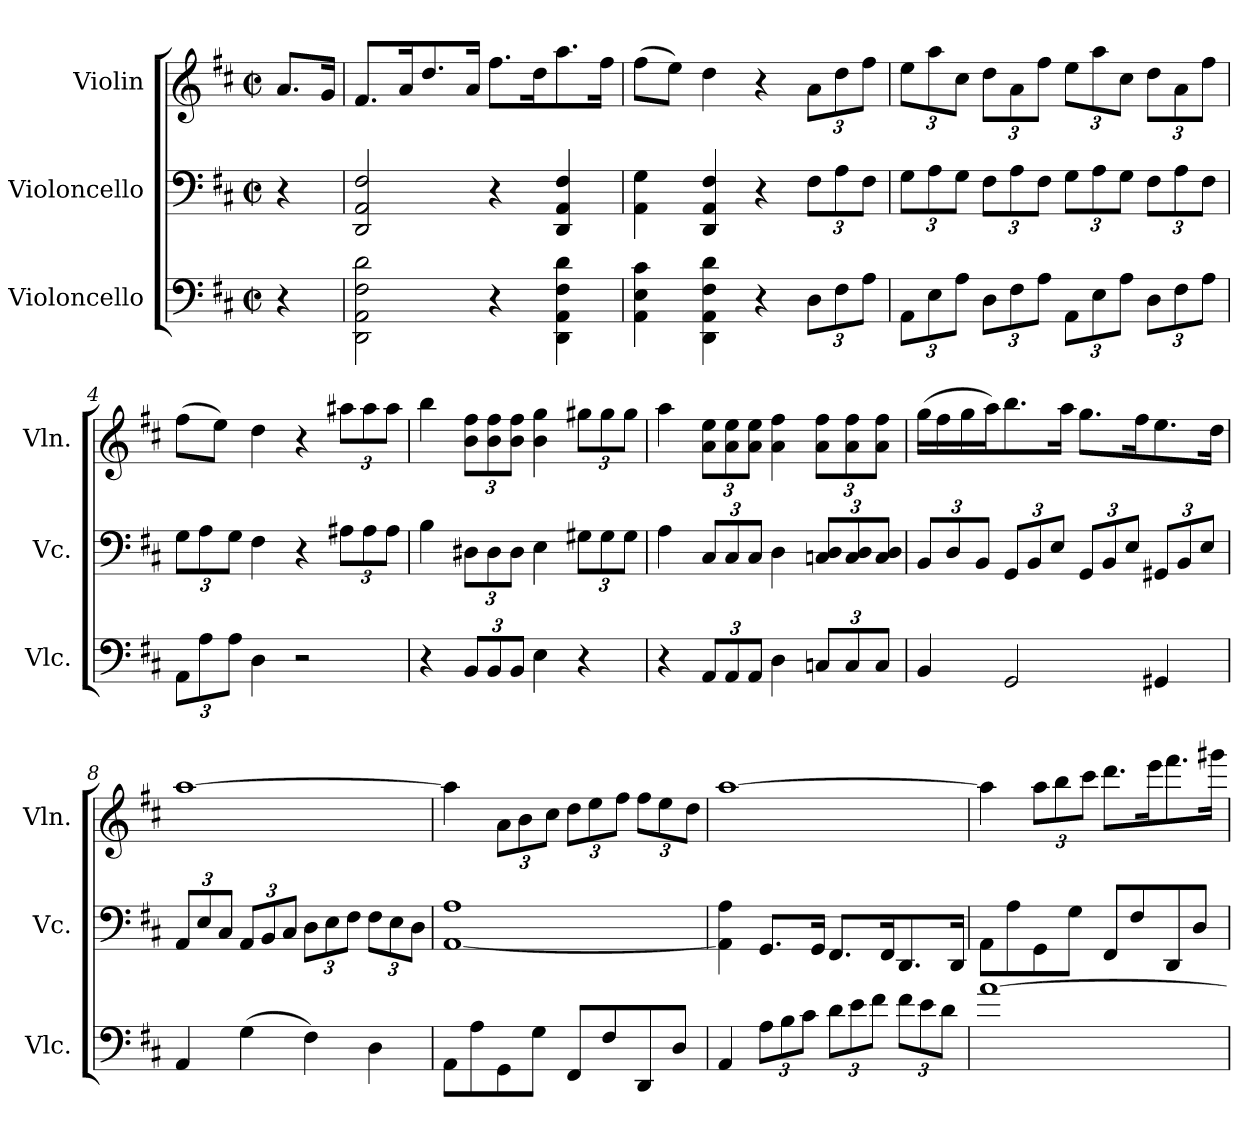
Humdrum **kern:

**kern	**kern	**kern
*part3	*part2	*part1
*staff3	*staff2	*staff1
*I"Violoncello	*I"Violoncello	*I"Violin
*I'Vlc.	*I'Vc.	*I'Vln.
*clefF4	*clefF4	*clefG2
*k[f#c#]	*k[f#c#]	*k[f#c#]
*M2/2	*M2/2	*M2/2
*met(c|)	*met(c|)	*met(c|)
*MM80	*MM80	*MM80
=	=	=
4r	4r	8.a/L
.	.	16g/Jk
=1	=1	=1
2DD\ 2AA\ 2F#\ 2d\	2DD/ 2AA/ 2F#/	8.f#/L
.	.	16a/K
.	.	8.dd/
.	.	16a/Jk
4r	4r	8.ff#\L
.	.	16dd\K
4DD\ 4AA\ 4F#\ 4d\	4DD/ 4AA/ 4F#/	8.aa\
.	.	16ff#\Jk
=2	=2	=2
4AA\ 4E\ 4c#\	4AA\ 4G\	(>8ff#\L
.	.	8ee\J)
4DD\ 4AA\ 4F#\ 4d\	4DD/ 4AA/ 4F#/	4dd\
4r	4r	4r
*Xbrackettup	*Xbrackettup	*Xbrackettup
12D\L	12F#\L	12a\L
12F#\	12A\	12dd\
12A\J	12F#\J	12ff#\J
=3	=3	=3
12AA\L	12G\L	12ee\L
12E\	12A\	12aa\
12A\J	12G\J	12cc#\J
12D\L	12F#\L	12dd\L
12F#\	12A\	12a\
12A\J	12F#\J	12ff#\J
12AA\L	12G\L	12ee\L
12E\	12A\	12aa\
12A\J	12G\J	12cc#\J
12D\L	12F#\L	12dd\L
12F#\	12A\	12a\
12A\J	12F#\J	12ff#\J
!!LO:LB:g=z
=4	=4	=4
12AA\L	12G\L	(>8ff#\L
12A\	12A\	.
.	.	8ee\J)
12A\J	12G\J	.
4D\	4F#\	4dd\
2r	4r	4r
.	12A#X\L	12aa#X\L
.	12A#\	12aa#\
.	12A#\J	12aa#\J
=5	=5	=5
4r	4B\	4bb\
12BB/L	12D#X\L	12b\ 12ff#\L
12BB/	12D#\	12b\ 12ff#\
12BB/J	12D#\J	12b\ 12ff#\J
4E\	4E\	4b\ 4gg\
4r	12G#X\L	12gg#X\L
.	12G#\	12gg#\
.	12G#\J	12gg#\J
=6	=6	=6
4r	4A\	4aa\
12AA/L	12C#/L	12a\ 12ee\L
12AA/	12C#/	12a\ 12ee\
12AA/J	12C#/J	12a\ 12ee\J
4D\	4D\	4a\ 4ff#\
12Cn/L	12Cn/ 12D/L	12a\ 12ff#\L
12C/	12C/ 12D/	12a\ 12ff#\
12C/J	12C/ 12D/J	12a\ 12ff#\J
!!LO:LB:g=z
=7	=7	=7
4BB/	12BB/L	(>16gg\LL
.	.	16ff#\
.	12D/	.
.	.	16gg\
.	12BB/J	.
.	.	16aa\J)
2GG/	12GG/L	8.bb\
.	12BB/	.
.	12E/J	.
.	.	16aa\Jk
.	12GG/L	8.gg\L
.	12BB/	.
.	12E/J	.
.	.	16ff#\K
4GG#X/	12GG#X/L	8.ee\
.	12BB/	.
.	12E/J	.
.	.	16dd\Jk
=8	=8	=8
4AA/	12AA/L	[1aa
.	12E/	.
.	12C#/J	.
(>4G\	12AA/L	.
.	12BB/	.
.	12C#/J	.
4F#\)	12D\L	.
.	12E\	.
.	12F#\J	.
4D\	12F#\L	.
.	12E\	.
.	12D\J	.
=9	=9	=9
8AA\L	[1AA 1A	4aa\]
8A\	.	.
8GG\	.	12a\L
.	.	12b\
8G\J	.	.
.	.	12cc#\J
8FF#/L	.	12dd\L
.	.	12ee\
8F#/	.	.
.	.	12ff#\J
8DD/	.	12ff#\L
.	.	12ee\
8D/J	.	.
.	.	12dd\J
!!LO:PB:g=z
=10	=10	=10
4AA/	4AA\] 4A\	[1aa
12A\L	8.GG/L	.
12B\	.	.
12c#\J	.	.
.	16GG/Jk	.
12d\L	8.FF#/L	.
12e\	.	.
12f#\J	.	.
.	16FF#/K	.
12f#\L	8.DD/	.
12e\	.	.
12d\J	.	.
.	16DD/Jk	.
=11	=11	=11
[1a	8AA\L	4aa\]
.	8A\	.
.	8GG\	12aa\L
.	.	12bb\
.	8G\J	.
.	.	12ccc#\J
.	8FF#/L	8.ddd\L
.	8F#/	.
.	.	16eee\K
.	8DD/	8.fff#\
.	8D/J	.
.	.	16ggg#X\Jk
=	=	=
*-	*-	*-
